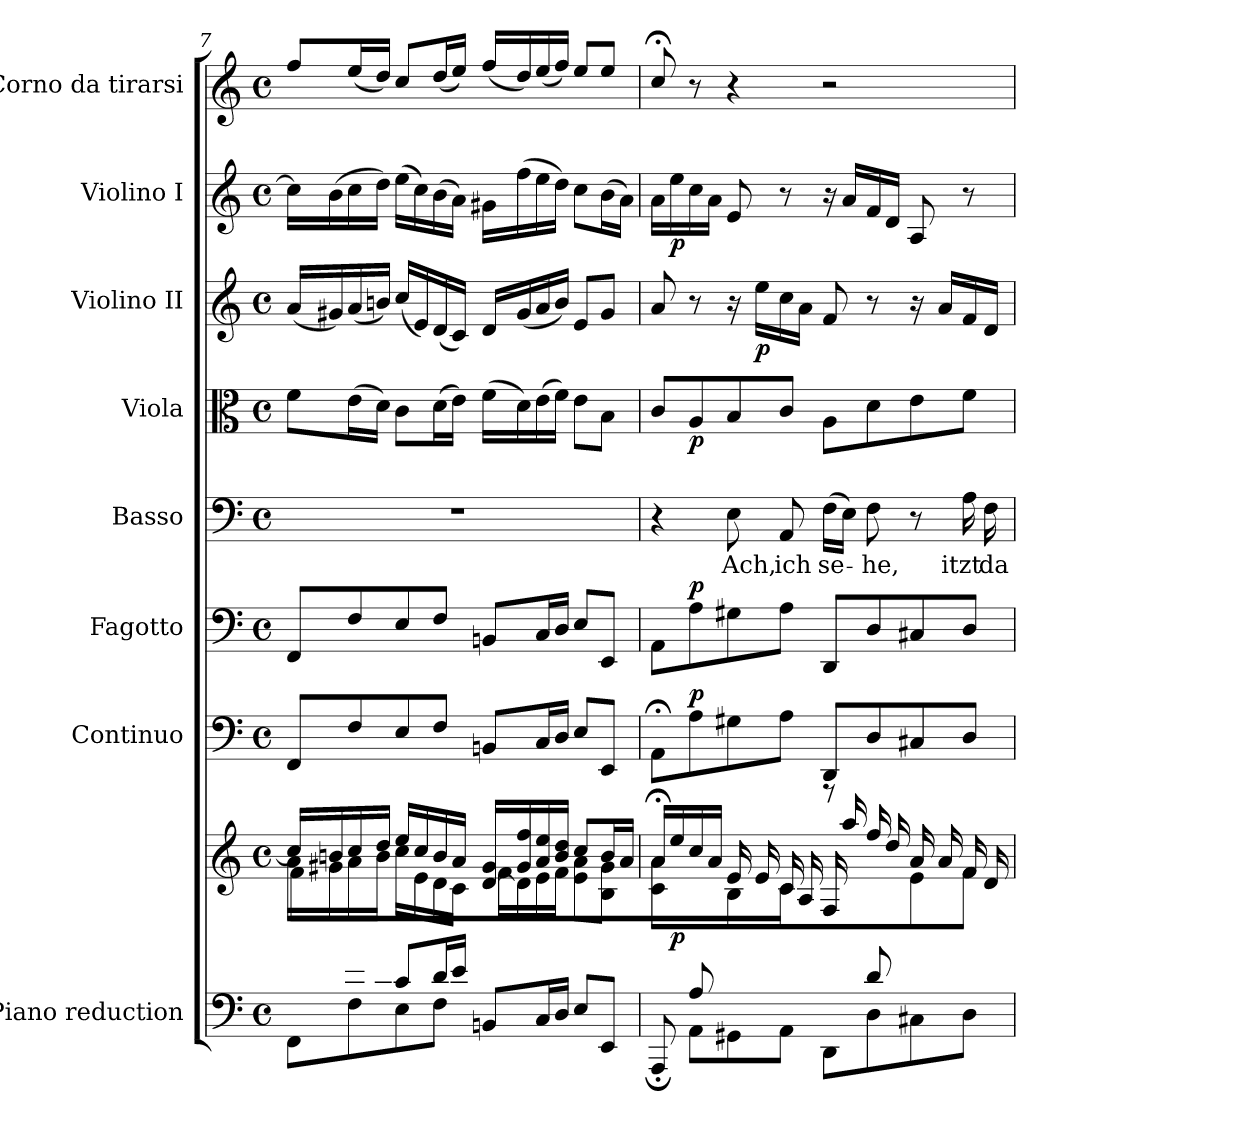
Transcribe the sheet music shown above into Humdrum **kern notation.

**kern	**kern	**dynam	**kern	**dynam	**kern	**dynam	**kern	**text	**kern	**dynam	**kern	**dynam	**kern	**dynam	**kern
*part8	*part8	*part8	*part7	*part7	*part6	*part6	*part5	*part5	*part4	*part4	*part3	*part3	*part2	*part2	*part1
*staff9	*staff8	*staff8/9	*staff7	*staff7	*staff6	*staff6	*staff5	*staff5	*staff4	*staff4	*staff3	*staff3	*staff2	*staff2	*staff1
*I"Piano reduction	*	*	*I"Continuo	*	*I"Fagotto	*	*I"Basso	*	*I"Viola	*	*I"Violino II	*	*I"Violino I	*	*I"Corno da tirarsi
*I'Pno	*	*	*	*	*	*	*	*	*	*	*	*	*	*	*
!!LO:PB:g=z
*clefF4	*clefG2	*	*clefF4	*	*clefF4	*	*clefF4	*	*clefC3	*	*clefG2	*	*clefG2	*	*clefG2
*	*	*	*	*	*	*	*	*	*	*	*	*	*	*	*ITrd7c12
*k[]	*k[]	*	*k[]	*	*k[]	*	*k[]	*	*k[]	*	*k[]	*	*k[]	*	*k[]
*M4/4	*M4/4	*	*M4/4	*	*M4/4	*	*M4/4	*	*M4/4	*	*M4/4	*	*M4/4	*	*M4/4
*met(c)	*met(c)	*	*met(c)	*	*met(c)	*	*met(c)	*	*met(c)	*	*met(c)	*	*met(c)	*	*met(c)
=7	=7	=7	=7	=7	=7	=7	=7	=7	=7	=7	=7	=7	=7	=7	=7
*^	*^	*	*	*	*	*	*	*	*	*	*	*	*	*	*
*	*	*	*^	*	*	*	*	*	*	*	*	*	*	*	*	*	*
8ryy	8FF\L	16cc/LL]	16a\LL	8f\L	.	8FF/L	.	8FF/L	.	1r	.	8f\L	.	(<16a/LL	.	16cc\LL]	.	8f/L
.	.	16bn/	16g#X\	.	.	.	.	.	.	.	.	.	.	16g#X/)	.	(>16b\	.	.
16e/L	8F\	16cc/	16a\	2..ryy	.	8F/	.	8F/	.	.	.	(>16e\L	.	(<16a/	.	16cc\	.	(<16e/L
16d/JJ	.	16dd/JJ	16b\JJ	.	.	.	.	.	.	.	.	16d\JJ)	.	16bn/JJ)	.	16dd\JJ)	.	16d/JJ)
8c/L	8E\	16ee/LL	16cc\LL	.	.	8E/	.	8E/	.	.	.	8c\L	.	(<16cc/LL	.	(>16ee\LL	.	8c/L
.	.	16cc/	16e\	.	.	.	.	.	.	.	.	.	.	16e/)	.	16cc\)	.	.
16d/L	8F\J	16b/	16d\	.	.	8F/J	.	8F/J	.	.	.	(>16d\L	.	(<16d/	.	(>16b\	.	(<16d/L
16e/JJ	.	16a/JJ	16c\JJ	.	.	.	.	.	.	.	.	16e\JJ)	.	16c/JJ)	.	16a\JJ)	.	16e/JJ)
8BBn/L	2ryy	[16d/ 16g#/LL	16f\LL	.	.	8BBn/L	.	8BBn/L	.	.	.	(>16f\LL	.	16d/LL	.	16g#X\LL	.	(<16f/LL
.	.	16g#/ 16ff/	16d\]	.	.	.	.	.	.	.	.	16d\)	.	(<16g#/	.	(>16ff\	.	16d/)
16C/L	.	16a/ 16ee/	16e\	.	.	16C/L	.	16C/L	.	.	.	(>16e\	.	16a/	.	16ee\	.	(<16e/
16D/JJ	.	16b/ 16dd/JJ	16f\JJ	.	.	16D/JJ	.	16D/JJ	.	.	.	16f\JJ)	.	16b/JJ)	.	16dd\JJ)	.	16f/JJ)
8E/L	.	8cc/L	8e\ 8a\L	.	.	8E/L	.	8E/L	.	.	.	8e\L	.	8e/L	.	8cc\L	.	8e/L
8EE/J	.	16b/L	8B\ 8g#\J	.	.	8EE/J	.	8EE/J	.	.	.	8B\J	.	8g#/J	.	(>16b\L	.	8e/J
.	.	16a/JJ	.	.	.	.	.	.	.	.	.	.	.	.	.	16a\JJ)	.	.
*	*	*	*v	*v	*	*	*	*	*	*	*	*	*	*	*	*	*	*
=8	=8	=8	=8	=8	=8	=8	=8	=8	=8	=8	=8	=8	=8	=8	=8	=8	=8
8ryy	8AAA;/	16a;</LL	8c\ 8a\	.	8AA;\L	.	8AA\L	.	4r	.	8c/L	.	8a/	.	16a\LL	.	8c;</
!	!	!	!	!LO:DY:b	!	!	!	!	!	!	!	!	!	!	!	!LO:DY:b	!
.	.	16ee/	.	p	.	.	.	.	.	.	.	.	.	.	16ee\	p	.
!	!	!	!	!	!	!LO:DY:a	!	!LO:DY:a	!	!	!	!LO:DY:b	!	!	!	!	!
8A/L	8AA\L	16cc/	8ryy	.	8A\	p	8A\	p	.	.	8A/	p	8r	.	16cc\	.	8r
.	.	16a/JJ	.	.	.	.	.	.	.	.	.	.	.	.	16a\JJ	.	.
!	!	!	!	!	!	!	!	!	!	!LO:LY:b	!	!	!	!	!	!	!
4.ryy	8GG#X\	16e/LL	8B\	.	8G#X\	.	8G#X\	.	8E\	Ach,	8B/	.	16r	.	8e/	.	4r
!	!	!	!	!	!	!	!	!	!	!	!	!	!	!LO:DY:b	!	!	!
.	.	16e/	.	.	.	.	.	.	.	.	.	.	16ee\LL	p	.	.	.
!	!	!	!	!	!	!	!	!	!	!LO:LY:b	!	!	!	!	!	!	!
.	8AA\J	16c/	8c\J	.	8A\J	.	8A\J	.	8AA/	ich	8c/J	.	16cc\	.	8r	.	.
.	.	16A/JJ	.	.	.	.	.	.	.	.	.	.	16a\JJ	.	.	.	.
!	!	!	!	!	!	!	!	!	!	!LO:LY:b	!	!	!	!	!	!	!
.	8DD\L	16F/LL	8rggg	.	8DD/L	.	8DD/L	.	(>16F\LL	se-	8A\L	.	8f/	.	16r	.	2r
.	.	16aa/	.	.	.	.	.	.	16E\JJ)	.	.	.	.	.	16a/LL	.	.
!	!	!	!	!	!	!	!	!	!	!LO:LY:b	!	!	!	!	!	!	!
8d/L	8D\	16ff/	8ryy	.	8D/	.	8D/	.	8F\	-he,	8d\	.	8r	.	16f/	.	.
.	.	16dd/JJ	.	.	.	.	.	.	.	.	.	.	.	.	16d/JJ	.	.
4ryy	8C#X\	16a/LL	8e\	.	8C#X/	.	8C#X/	.	8r	.	8e\	.	16r	.	8A/	.	.
.	.	16a/	.	.	.	.	.	.	.	.	.	.	16a/LL	.	.	.	.
!	!	!	!	!	!	!	!	!	!	!LO:LY:b	!	!	!	!	!	!	!
.	8D\J	16f/	8f\J	.	8D/J	.	8D/J	.	16A\	itzt	8f\J	.	16f/	.	8r	.	.
!	!	!	!	!	!	!	!	!	!	!LO:LY:b	!	!	!	!	!	!	!
.	.	16d/JJ	.	.	.	.	.	.	16F\	da	.	.	16d/JJ	.	.	.	.
*v	*v	*	*	*	*	*	*	*	*	*	*	*	*	*	*	*	*
*	*v	*v	*	*	*	*	*	*	*	*	*	*	*	*	*	*
=	=	=	=	=	=	=	=	=	=	=	=	=	=	=	=
*-	*-	*-	*-	*-	*-	*-	*-	*-	*-	*-	*-	*-	*-	*-	*-
